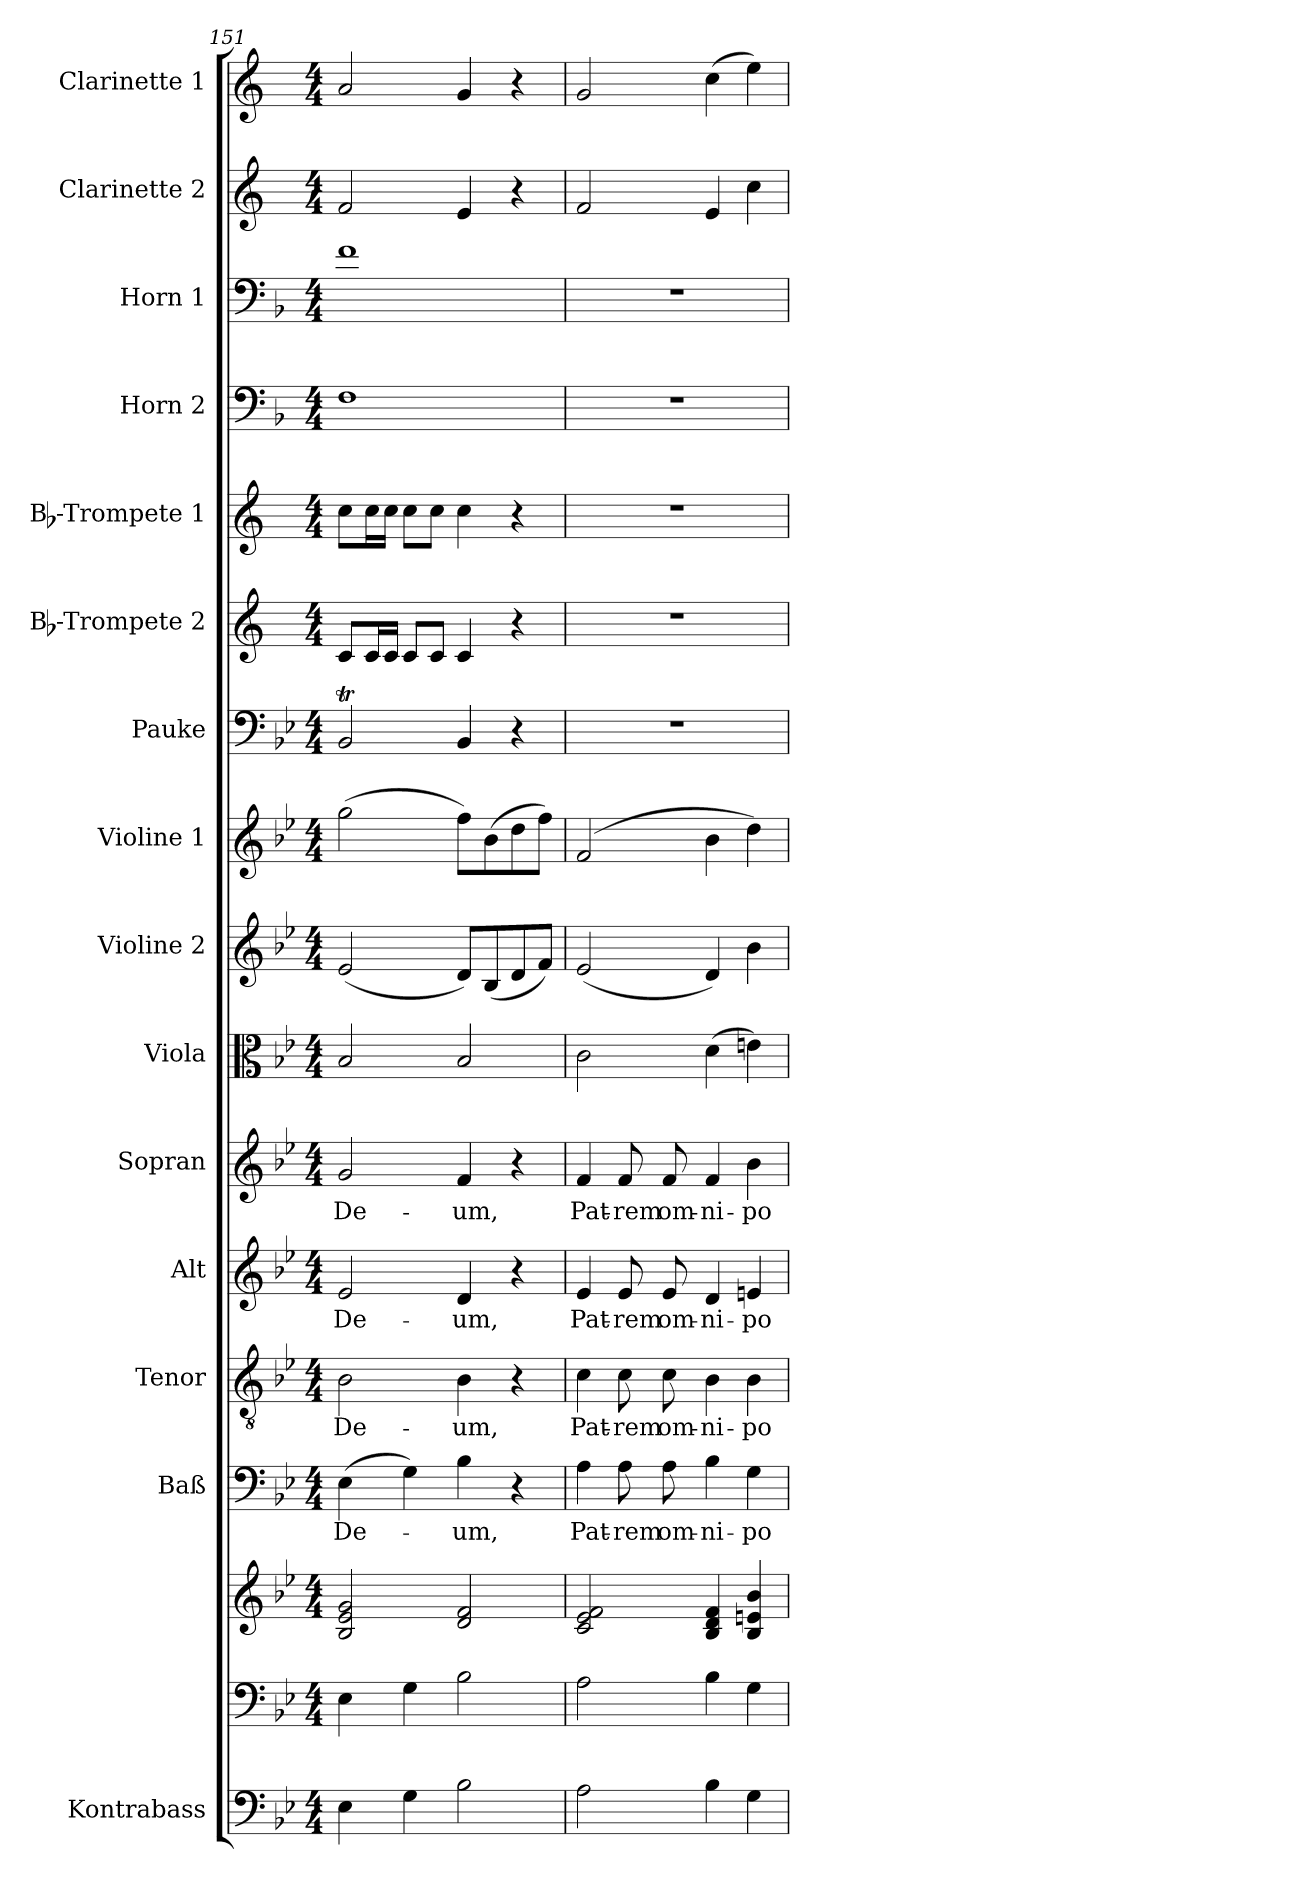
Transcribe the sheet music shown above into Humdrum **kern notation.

**kern	**kern	**kern	**kern	**text	**kern	**text	**kern	**text	**kern	**text	**kern	**kern	**kern	**kern	**kern	**kern	**kern	**kern	**kern	**kern
*part16	*part15	*part15	*part14	*part14	*part13	*part13	*part12	*part12	*part11	*part11	*part10	*part9	*part8	*part7	*part6	*part5	*part4	*part3	*part2	*part1
*staff17	*staff16	*staff15	*staff14	*staff14	*staff13	*staff13	*staff12	*staff12	*staff11	*staff11	*staff10	*staff9	*staff8	*staff7	*staff6	*staff5	*staff4	*staff3	*staff2	*staff1
*I"Kontrabass	*	*	*I"Baß	*	*I"Tenor	*	*I"Alt	*	*I"Sopran	*	*I"Viola	*I"Violine 2	*I"Violine 1	*I"Pauke	*I"Bb-Trompete 2	*I"Bb-Trompete 1	*I"Horn 2	*I"Horn 1	*I"Clarinette 2	*I"Clarinette 1
*I'Kb.	*	*	*I'Baß	*	*I'Ten	*	*I'Alt	*	*I'Sop	*	*I'Vla.	*I'Vln. 2	*I'Vln. 1	*I'Pk.	*I'Bb Trp. 2	*I'Bb Trp. 1	*I'Hrn. 2	*I'Hrn. 1	*I'Cl. 2	*I'Cl. 1
*clefF4	*clefF4	*clefG2	*clefF4	*	*clefGv2	*	*clefG2	*	*clefG2	*	*clefC3	*clefG2	*clefG2	*clefF4	*clefG2	*clefG2	*clefF4	*clefF4	*clefG2	*clefG2
*ITrd7c12	*	*	*	*	*	*	*	*	*	*	*	*	*	*	*ITrd1c2	*ITrd1c2	*ITrd4c7	*ITrd4c7	*ITrd1c2	*ITrd1c2
*k[b-e-]	*k[b-e-]	*k[b-e-]	*k[b-e-]	*	*k[b-e-]	*	*k[b-e-]	*	*k[b-e-]	*	*k[b-e-]	*k[b-e-]	*k[b-e-]	*k[b-e-]	*k[b-e-]	*k[b-e-]	*k[b-e-]	*k[b-e-]	*k[b-e-]	*k[b-e-]
*B-:	*B-:	*B-:	*B-:	*	*B-:	*	*B-:	*	*B-:	*	*B-:	*B-:	*B-:	*B-:	*B-:	*B-:	*B-:	*B-:	*B-:	*B-:
*M4/4	*M4/4	*M4/4	*M4/4	*	*M4/4	*	*M4/4	*	*M4/4	*	*M4/4	*M4/4	*M4/4	*M4/4	*M4/4	*M4/4	*M4/4	*M4/4	*M4/4	*M4/4
=151	=151	=151	=151	=151	=151	=151	=151	=151	=151	=151	=151	=151	=151	=151	=151	=151	=151	=151	=151	=151
!	!	!	!	!LO:LY:b	!	!LO:LY:b	!	!LO:LY:b	!	!LO:LY:b	!	!	!	!	!	!	!	!	!	!
4EE-\	4E-\	2B-/ 2e-/ 2g/	(>4E-\	De-	2B-\	De-	2e-/	De-	2g/	De-	2B-/	(<2e-/	(>2gg\	2BB-T/	8B-/L	8b-\L	1BB-	1B-	2e-/	2g/
.	.	.	.	.	.	.	.	.	.	.	.	.	.	.	16B-/L	16b-\L	.	.	.	.
.	.	.	.	.	.	.	.	.	.	.	.	.	.	.	16B-/JJ	16b-\JJ	.	.	.	.
4GG\	4G\	.	4G\)	.	.	.	.	.	.	.	.	.	.	.	8B-/L	8b-\L	.	.	.	.
.	.	.	.	.	.	.	.	.	.	.	.	.	.	.	8B-/J	8b-\J	.	.	.	.
!	!	!	!	!LO:LY:b	!	!LO:LY:b	!	!LO:LY:b	!	!LO:LY:b	!	!	!	!	!	!	!	!	!	!
2BB-\	2B-\	2d/ 2f/	4B-\	-um,	4B-\	-um,	4d/	-um,	4f/	-um,	2B-/	8d/L)	8ff\L)	4BB-/	4B-/	4b-\	.	.	4d/	4f/
.	.	.	.	.	.	.	.	.	.	.	.	(<8B-/	(>8b-\	.	.	.	.	.	.	.
.	.	.	4r	.	4r	.	4r	.	4r	.	.	8d/	8dd\	4r	4r	4r	.	.	4r	4r
.	.	.	.	.	.	.	.	.	.	.	.	8f/J)	8ff\J)	.	.	.	.	.	.	.
=152	=152	=152	=152	=152	=152	=152	=152	=152	=152	=152	=152	=152	=152	=152	=152	=152	=152	=152	=152	=152
!	!	!	!	!LO:LY:b	!	!LO:LY:b	!	!LO:LY:b	!	!LO:LY:b	!	!	!	!	!	!	!	!	!	!
2AA\	2A\	2c/ 2e-/ 2f/	4A\	Pat-	4c\	Pat-	4e-/	Pat-	4f/	Pat-	2c\	(<2e-/	(2f/	1r	1r	1r	1r	1r	2e-/	2f/
!	!	!	!	!LO:LY:b	!	!LO:LY:b	!	!LO:LY:b	!	!LO:LY:b	!	!	!	!	!	!	!	!	!	!
.	.	.	8A\	-rem	8c\	-rem	8e-/	-rem	8f/	-rem	.	.	.	.	.	.	.	.	.	.
!	!	!	!	!LO:LY:b	!	!LO:LY:b	!	!LO:LY:b	!	!LO:LY:b	!	!	!	!	!	!	!	!	!	!
.	.	.	8A\	om-	8c\	om-	8e-/	om-	8f/	om-	.	.	.	.	.	.	.	.	.	.
!	!	!	!	!LO:LY:b	!	!LO:LY:b	!	!LO:LY:b	!	!LO:LY:b	!	!	!	!	!	!	!	!	!	!
4BB-\	4B-\	4B-/ 4d/ 4f/	4B-\	-ni-	4B-\	-ni-	4d/	-ni-	4f/	-ni-	(>4d\	4d/)	4b-\	.	.	.	.	.	4d/	(>4b-\
!	!	!	!	!LO:LY:b	!	!LO:LY:b	!	!LO:LY:b	!	!LO:LY:b	!	!	!	!	!	!	!	!	!	!
4GG\	4G\	4B-/ 4en/ 4b-/	4G\	-po-	4B-\	-po-	4en/	-po-	4b-\	-po-	4en\)	4b-\	4dd\)	.	.	.	.	.	4b-\	4dd\)
=	=	=	=	=	=	=	=	=	=	=	=	=	=	=	=	=	=	=	=	=
*-	*-	*-	*-	*-	*-	*-	*-	*-	*-	*-	*-	*-	*-	*-	*-	*-	*-	*-	*-	*-
